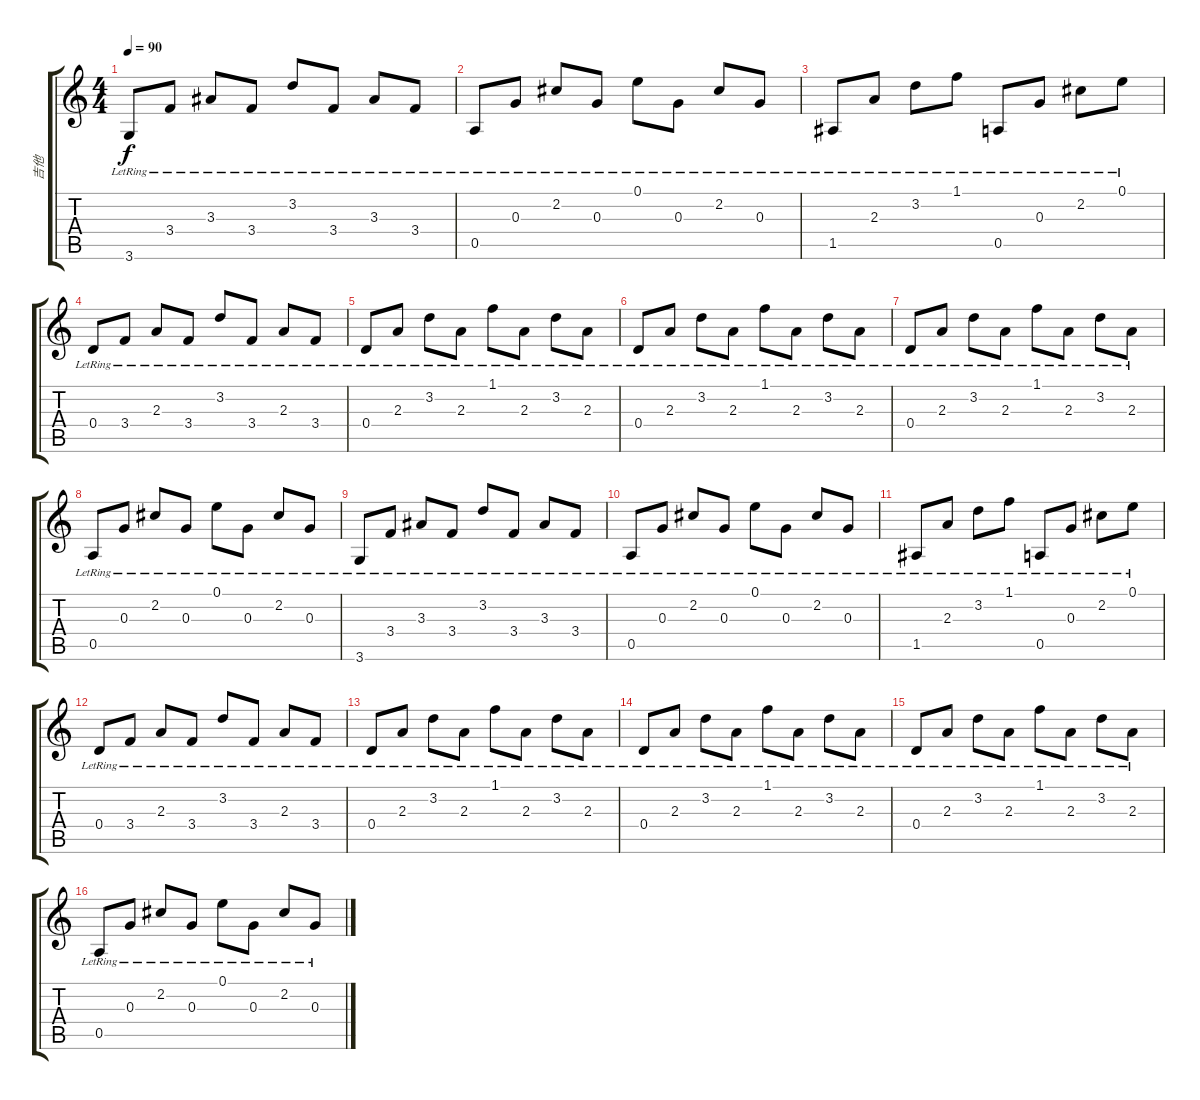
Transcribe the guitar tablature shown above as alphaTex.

\track ("吉他" "吉他") {instrument electricguitarmuted}
\staff {score tabs}
\tuning (E4 B3 G3 D3 A2 E2) {hide}
\ts (4 4)
\tempo 90
\clef g2
\ks c
3.6{lr}.8{dy f} 3.4{lr}.8 3.3{lr}.8 3.4{lr}.8 3.2{lr}.8 3.4{lr}.8 3.3{lr}.8 3.4{lr}.8 |
0.5{lr}.8 0.3{lr}.8 2.2{lr}.8 0.3{lr}.8 0.1{lr}.8 0.3{lr}.8 2.2{lr}.8 0.3{lr}.8 |
1.5{lr}.8 2.3{lr}.8 3.2{lr}.8 1.1{lr}.8 0.5{lr}.8 0.3{lr}.8 2.2{lr}.8 0.1{lr}.8 |
0.4{lr}.8 3.4{lr}.8 2.3{lr}.8 3.4{lr}.8 3.2{lr}.8 3.4{lr}.8 2.3{lr}.8 3.4{lr}.8 |
0.4{lr}.8 2.3{lr}.8 3.2{lr}.8 2.3{lr}.8 1.1{lr}.8 2.3{lr}.8 3.2{lr}.8 2.3{lr}.8 |
0.4{lr}.8 2.3{lr}.8 3.2{lr}.8 2.3{lr}.8 1.1{lr}.8 2.3{lr}.8 3.2{lr}.8 2.3{lr}.8 |
0.4{lr}.8 2.3{lr}.8 3.2{lr}.8 2.3{lr}.8 1.1{lr}.8 2.3{lr}.8 3.2{lr}.8 2.3{lr}.8 |
0.5{lr}.8 0.3{lr}.8 2.2{lr}.8 0.3{lr}.8 0.1{lr}.8 0.3{lr}.8 2.2{lr}.8 0.3{lr}.8 |
3.6{lr}.8 3.4{lr}.8 3.3{lr}.8 3.4{lr}.8 3.2{lr}.8 3.4{lr}.8 3.3{lr}.8 3.4{lr}.8 |
0.5{lr}.8 0.3{lr}.8 2.2{lr}.8 0.3{lr}.8 0.1{lr}.8 0.3{lr}.8 2.2{lr}.8 0.3{lr}.8 |
1.5{lr}.8 2.3{lr}.8 3.2{lr}.8 1.1{lr}.8 0.5{lr}.8 0.3{lr}.8 2.2{lr}.8 0.1{lr}.8 |
0.4{lr}.8 3.4{lr}.8 2.3{lr}.8 3.4{lr}.8 3.2{lr}.8 3.4{lr}.8 2.3{lr}.8 3.4{lr}.8 |
0.4{lr}.8 2.3{lr}.8 3.2{lr}.8 2.3{lr}.8 1.1{lr}.8 2.3{lr}.8 3.2{lr}.8 2.3{lr}.8 |
0.4{lr}.8 2.3{lr}.8 3.2{lr}.8 2.3{lr}.8 1.1{lr}.8 2.3{lr}.8 3.2{lr}.8 2.3{lr}.8 |
0.4{lr}.8 2.3{lr}.8 3.2{lr}.8 2.3{lr}.8 1.1{lr}.8 2.3{lr}.8 3.2{lr}.8 2.3{lr}.8 |
0.5{lr}.8 0.3{lr}.8 2.2{lr}.8 0.3{lr}.8 0.1{lr}.8 0.3{lr}.8 2.2{lr}.8 0.3{lr}.8
